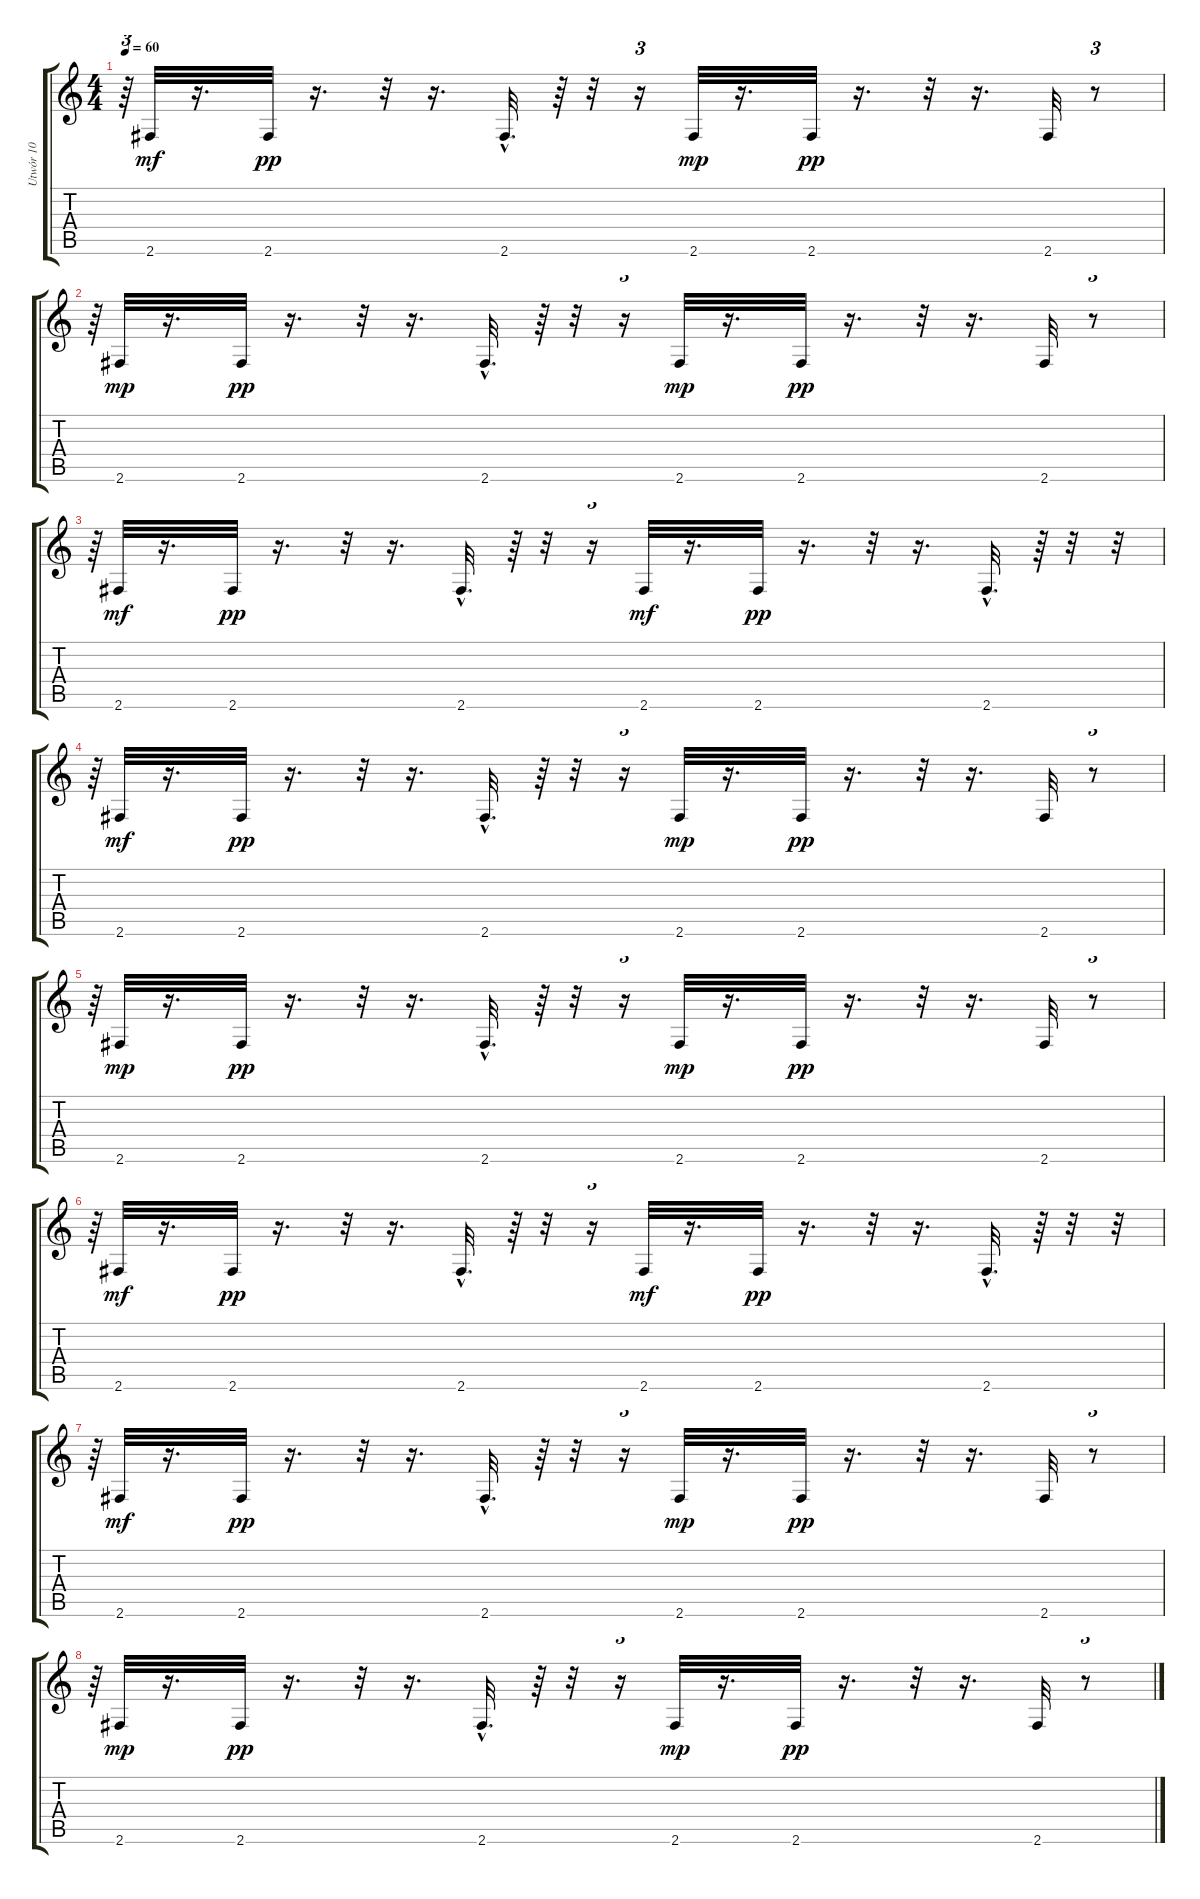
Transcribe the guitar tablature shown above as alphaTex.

\track ("Utwór 10" "Utwór 10") {instrument acousticguitarsteel}
\staff {score tabs}
\tuning (E4 B3 G3 D3 A2 E2) {hide}
\ts (4 4)
\tempo 60
\clef g2
\ks c
r.64{tu (3 2) dy pp} 2.6.32{dy mf} r.16{d} 2.6.32{dy pp} r.16{d} r.32 r.16{d} 2.6{hac}.32{d} r.64 r.32 r.16{tu (3 2)} 2.6.32{dy mp} r.16{d} 2.6.32{dy pp} r.16{d} r.32 r.16{d} 2.6.32 r.8{tu (3 2)} |
r.64{tu (3 2)} 2.6.32{dy mp} r.16{d} 2.6.32{dy pp} r.16{d} r.32 r.16{d} 2.6{hac}.32{d} r.64 r.32 r.16{tu (3 2)} 2.6.32{dy mp} r.16{d} 2.6.32{dy pp} r.16{d} r.32 r.16{d} 2.6.32 r.8{tu (3 2)} |
r.64{tu (3 2)} 2.6.32{dy mf} r.16{d} 2.6.32{dy pp} r.16{d} r.32 r.16{d} 2.6{hac}.32{d} r.64 r.32 r.16{tu (3 2)} 2.6.32{dy mf} r.16{d} 2.6.32{dy pp} r.16{d} r.32 r.16{d} 2.6{hac}.32{d} r.64 r.32 r.32 |
r.64{tu (3 2)} 2.6.32{dy mf} r.16{d} 2.6.32{dy pp} r.16{d} r.32 r.16{d} 2.6{hac}.32{d} r.64 r.32 r.16{tu (3 2)} 2.6.32{dy mp} r.16{d} 2.6.32{dy pp} r.16{d} r.32 r.16{d} 2.6.32 r.8{tu (3 2)} |
r.64{tu (3 2)} 2.6.32{dy mp} r.16{d} 2.6.32{dy pp} r.16{d} r.32 r.16{d} 2.6{hac}.32{d} r.64 r.32 r.16{tu (3 2)} 2.6.32{dy mp} r.16{d} 2.6.32{dy pp} r.16{d} r.32 r.16{d} 2.6.32 r.8{tu (3 2)} |
r.64{tu (3 2)} 2.6.32{dy mf} r.16{d} 2.6.32{dy pp} r.16{d} r.32 r.16{d} 2.6{hac}.32{d} r.64 r.32 r.16{tu (3 2)} 2.6.32{dy mf} r.16{d} 2.6.32{dy pp} r.16{d} r.32 r.16{d} 2.6{hac}.32{d} r.64 r.32 r.32 |
r.64{tu (3 2)} 2.6.32{dy mf} r.16{d} 2.6.32{dy pp} r.16{d} r.32 r.16{d} 2.6{hac}.32{d} r.64 r.32 r.16{tu (3 2)} 2.6.32{dy mp} r.16{d} 2.6.32{dy pp} r.16{d} r.32 r.16{d} 2.6.32 r.8{tu (3 2)} |
r.64{tu (3 2)} 2.6.32{dy mp} r.16{d} 2.6.32{dy pp} r.16{d} r.32 r.16{d} 2.6{hac}.32{d} r.64 r.32 r.16{tu (3 2)} 2.6.32{dy mp} r.16{d} 2.6.32{dy pp} r.16{d} r.32 r.16{d} 2.6.32 r.8{tu (3 2)}
